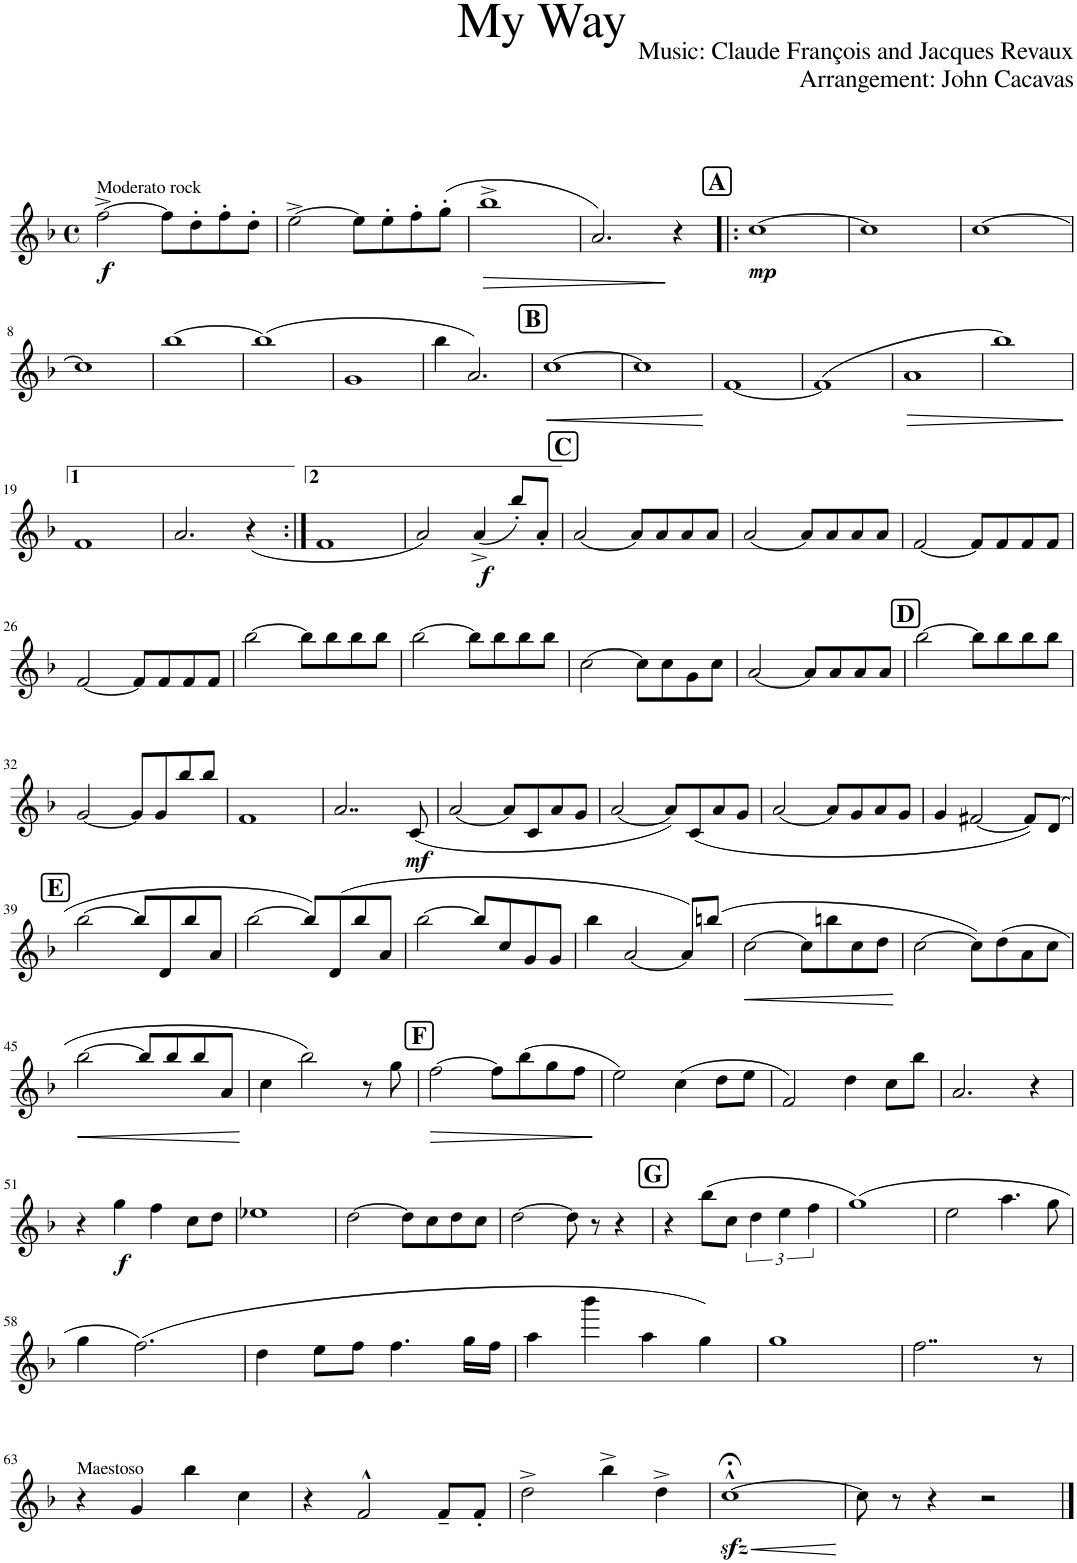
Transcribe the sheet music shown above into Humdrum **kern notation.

**kern	**dynam
*part1	*part1
*staff1	*staff1
*I"Tenor Saxophone	*
*I'Ten. Sax.	*
*clefG2	*
*Trd1c2	*
*k[b-]	*
*M4/4	*
*met(c)	*
=1	=1
!LO:TX:a:t=Moderato rock	!
!	!LO:DY:b
[2ff^\	f
8ff\L]	.
8dd'\	.
8ff'\	.
8dd'\J	.
=2	=2
[2ee^\	.
8ee\L]	.
8ee'\	.
8ff'\	.
(8gg'\J	.
=3	=3
!	!LO:HP:b
1bb-^	>
=4	=4
2.a/)	.
4r	]
!!LO:REH:place=s1:a:B:cj:fs=14:t=A
=5!|:	=5!|:
!	!LO:DY:b
[1cc	mp
=6	=6
1cc]	.
=7	=7
[1cc	.
!!LO:LB:g=z
=8	=8
1cc]	.
=9	=9
[1bb-	.
=10	=10
(1bb-]	.
=11	=11
1g	.
=12	=12
4bb-\	.
2.a/)	.
!!LO:REH:place=s1:a:B:cj:fs=14:t=B
=13	=13
!	!LO:HP:b
[1cc	<
=14	=14
1cc]	.
.	[
=15	=15
[1f	.
=16	=16
(1f]	.
=17	=17
!	!LO:HP:b
1a	>
=18	=18
(1bb-)	.
.	]
!!LO:LB:g=z
=19	=19
1f	.
=20	=20
2.a/)	.
(4r	.
=21:|!	=21:|!
1f	.
=22	=22
2a/)	.
!	!LO:DY:b
(4a^/	f
8bb-'/L)	.
8a'/J	.
!!LO:REH:place=s1:a:B:cj:fs=14:t=C
=23	=23
[2a/	.
8a/L]	.
8a/	.
8a/	.
8a/J	.
=24	=24
[2a/	.
8a/L]	.
8a/	.
8a/	.
8a/J	.
=25	=25
[2f/	.
8f/L]	.
8f/	.
8f/	.
8f/J	.
!!LO:LB:g=z
=26	=26
[2f/	.
8f/L]	.
8f/	.
8f/	.
8f/J	.
=27	=27
[2bb-\	.
8bb-\L]	.
8bb-\	.
8bb-\	.
8bb-\J	.
=28	=28
[2bb-\	.
8bb-\L]	.
8bb-\	.
8bb-\	.
8bb-\J	.
=29	=29
[2cc\	.
8cc\L]	.
8cc\	.
8g\	.
8cc\J	.
=30	=30
[2a/	.
8a/L]	.
8a/	.
8a/	.
8a/J	.
!!LO:REH:place=s1:a:B:cj:fs=14:t=D
=31	=31
[2bb-\	.
8bb-\L]	.
8bb-\	.
8bb-\	.
8bb-\J	.
!!LO:LB:g=z
=32	=32
[2g/	.
8g/L]	.
8g/	.
8bb-/	.
8bb-/J	.
=33	=33
1f	.
=34	=34
2..a/	.
!	!LO:DY:b
(8c/	mf
=35	=35
[2a/	.
8a/L]	.
8c/	.
8a/	.
8g/J	.
=36	=36
[2a/	.
8a/L])	.
(8c/	.
8a/	.
8g/J	.
=37	=37
[2a/	.
8a/L]	.
8g/	.
8a/	.
8g/J	.
=38	=38
4g/	.
[2f#X/	.
8f#/L])	.
(8d/J	.
!!LO:LB:g=z
!!LO:REH:place=s1:a:B:cj:fs=14:t=E
=39	=39
[2bb-\	.
8bb-/L]	.
8d/	.
8bb-/	.
8a/J	.
=40	=40
[2bb-\	.
8bb-/L])	.
(8d/	.
8bb-/	.
8a/J	.
=41	=41
[2bb-\	.
8bb-/L]	.
8cc/	.
8g/	.
8g/J	.
=42	=42
4bb-\	.
[2a/	.
8a/L])	.
(8bbn/J	.
=43	=43
!	!LO:HP:b
[2cc\	<
8cc\L]	.
8bbn\	.
8cc\	.
8dd\J	.
.	[
=44	=44
[2cc\	.
8cc\L])	.
(8dd\	.
8a\	.
8cc\J	.
!!LO:LB:g=z
=45	=45
!	!LO:HP:b
[2bb-\	<
8bb-/L]	.
8bb-/	.
8bb-/	.
8a/J	.
.	[
=46	=46
4cc\	.
2bb-\)	.
8r	.
8gg\	.
!!LO:REH:place=s1:a:B:cj:fs=14:t=F
=47	=47
!	!LO:HP:b
[2ff\	>
8ff\L]	.
(8bb-\	.
8gg\	.
8ff\J	.
.	]
=48	=48
2ee\)	.
(4cc\	.
8dd\L	.
8ee\J	.
=49	=49
2f/)	.
4dd\	.
8cc\L	.
8bb-\J	.
=50	=50
2.a/	.
4r	.
!!LO:LB:g=z
=51	=51
4r	.
!	!LO:DY:b
4gg\	f
4ff\	.
8cc\L	.
8dd\J	.
=52	=52
1ee-X	.
=53	=53
[2dd\	.
8dd\L]	.
8cc\	.
8dd\	.
8cc\J	.
=54	=54
[2dd\	.
8dd\]	.
8r	.
4r	.
!!LO:REH:place=s1:a:B:cj:fs=14:t=G
=55	=55
4r	.
(8bb-\L	.
8cc\J	.
6dd\	.
6ee\	.
6ff\	.
=56	=56
(1gg)	.
=57	=57
2ee\	.
4.aa\	.
8gg\	.
!!LO:LB:g=z
=58	=58
4gg\	.
(2.ff\)	.
=59	=59
4dd\	.
8ee\L	.
8ff\J	.
4.ff\	.
16gg\LL	.
16ff\JJ	.
=60	=60
4aa\	.
4bbb-\	.
4aa\	.
4gg\)	.
=61	=61
1gg	.
=62	=62
2..ff\	.
8r	.
!!LO:LB:g=z
=63	=63
!LO:TX:a:t=Maestoso	!
4r	.
4g/	.
4bb-\	.
4cc\	.
=64	=64
4r	.
2f^^/	.
8f~/L	.
8f'/J	.
=65	=65
2dd^\	.
4bb-^\	.
4dd^\	.
=66	=66
!	!LO:HP:b
[1cczz<;<^^	<
.	[
=67	=67
8cc\]	.
8r	.
4r	.
2r	.
==	==
*-	*-
